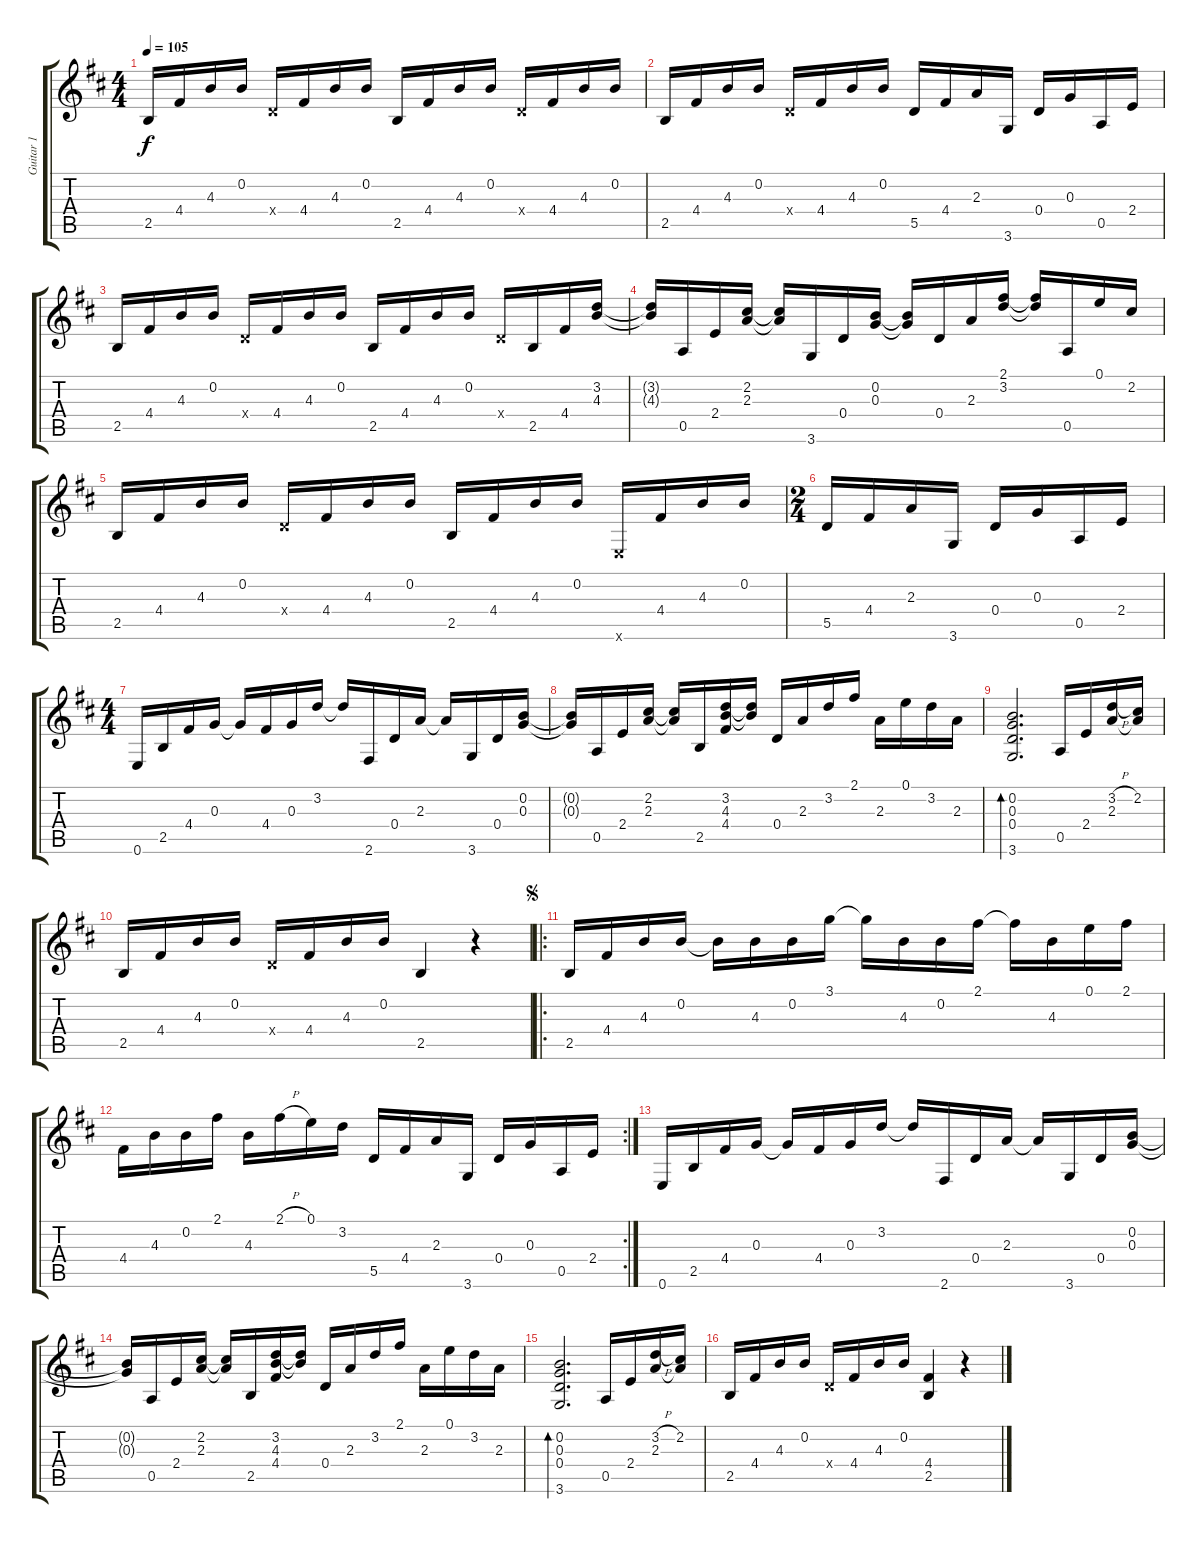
\track ("Guitar 1" "Guitar 1") {instrument acousticguitarsteel}
\staff {score tabs}
\tuning (E4 B3 G3 D3 A2 E2) {hide}
\ts (4 4)
\tempo 105
\clef g2
\ks bminor
2.5.16{dy f instrument acousticguitarsteel} 4.4.16 4.3.16 0.2.16 0.4{x}.16 4.4.16 4.3.16 0.2.16 2.5.16 4.4.16 4.3.16 0.2.16 0.4{x}.16 4.4.16 4.3.16 0.2.16 |
2.5.16 4.4.16 4.3.16 0.2.16 0.4{x}.16 4.4.16 4.3.16 0.2.16 5.5.16 4.4.16 2.3.16 3.6.16 0.4.16 0.3.16 0.5.16 2.4.16 |
2.5.16 4.4.16 4.3.16 0.2.16 0.4{x}.16 4.4.16 4.3.16 0.2.16 2.5.16 4.4.16 4.3.16 0.2.16 0.4{x}.16 2.5.16 4.4.16 (3.2 4.3).16 |
(3.2{t} 4.3{t}).16 0.5.16 2.4.16 (2.2 2.3).16 (2.2{t} 2.3{t}).16 3.6.16 0.4.16 (0.2 0.3).16 (0.2{t} 0.3{t}).16 0.4.16 2.3.16 (2.1 3.2).16 (2.1{t} 3.2{t}).16 0.5.16 0.1.16 2.2.16 |
2.5.16 4.4.16 4.3.16 0.2.16 0.4{x}.16 4.4.16 4.3.16 0.2.16 2.5.16 4.4.16 4.3.16 0.2.16 0.6{x}.16 4.4.16 4.3.16 0.2.16 |
\ts (2 4)
5.5.16 4.4.16 2.3.16 3.6.16 0.4.16 0.3.16 0.5.16 2.4.16 |
\ts (4 4)
0.6.16 2.5.16 4.4.16 0.3.16 0.3{t}.16 4.4.16 0.3.16 3.2.16 3.2{t}.16 2.6.16 0.4.16 2.3.16 2.3{t}.16 3.6.16 0.4.16 (0.2 0.3).16 |
(0.2{t} 0.3{t}).16 0.5.16 2.4.16 (2.2 2.3).16 (2.2{t} 2.3{t}).16 2.5.16 (3.2 4.3 4.4).16 (3.2{t} 4.3{t}).16 0.4.16 2.3.16 3.2.16 2.1.16 2.3.16 0.1.16 3.2.16 2.3.16 |
(0.2 0.3 0.4 3.6).2{d bd 60} 0.5.16 2.4.16 (3.2{h} 2.3).16 (2.2 2.3{t}).16 |
2.5.16 4.4.16 4.3.16 0.2.16 0.4{x}.16 4.4.16 4.3.16 0.2.16 2.5.4 r.4 |
\ro
\jump segno
2.5.16 4.4.16 4.3.16 0.2.16 0.2{t}.16 4.3.16 0.2.16 3.1.16 3.1{t}.16 4.3.16 0.2.16 2.1.16 2.1{t}.16 4.3.16 0.1.16 2.1.16 |
\rc 2
4.4.16 4.3.16 0.2.16 2.1.16 4.3.16 2.1{h}.16 0.1.16 3.2.16 5.5.16 4.4.16 2.3.16 3.6.16 0.4.16 0.3.16 0.5.16 2.4.16 |
0.6.16 2.5.16 4.4.16 0.3.16 0.3{t}.16 4.4.16 0.3.16 3.2.16 3.2{t}.16 2.6.16 0.4.16 2.3.16 2.3{t}.16 3.6.16 0.4.16 (0.2 0.3).16 |
(0.2{t} 0.3{t}).16 0.5.16 2.4.16 (2.2 2.3).16 (2.2{t} 2.3{t}).16 2.5.16 (3.2 4.3 4.4).16 (3.2{t} 4.3{t}).16 0.4.16 2.3.16 3.2.16 2.1.16 2.3.16 0.1.16 3.2.16 2.3.16 |
(0.2 0.3 0.4 3.6).2{d bd 60} 0.5.16 2.4.16 (3.2{h} 2.3).16 (2.2 2.3{t}).16 |
2.5.16 4.4.16 4.3.16 0.2.16 0.4{x}.16 4.4.16 4.3.16 0.2.16 (4.4 2.5).4 r.4
